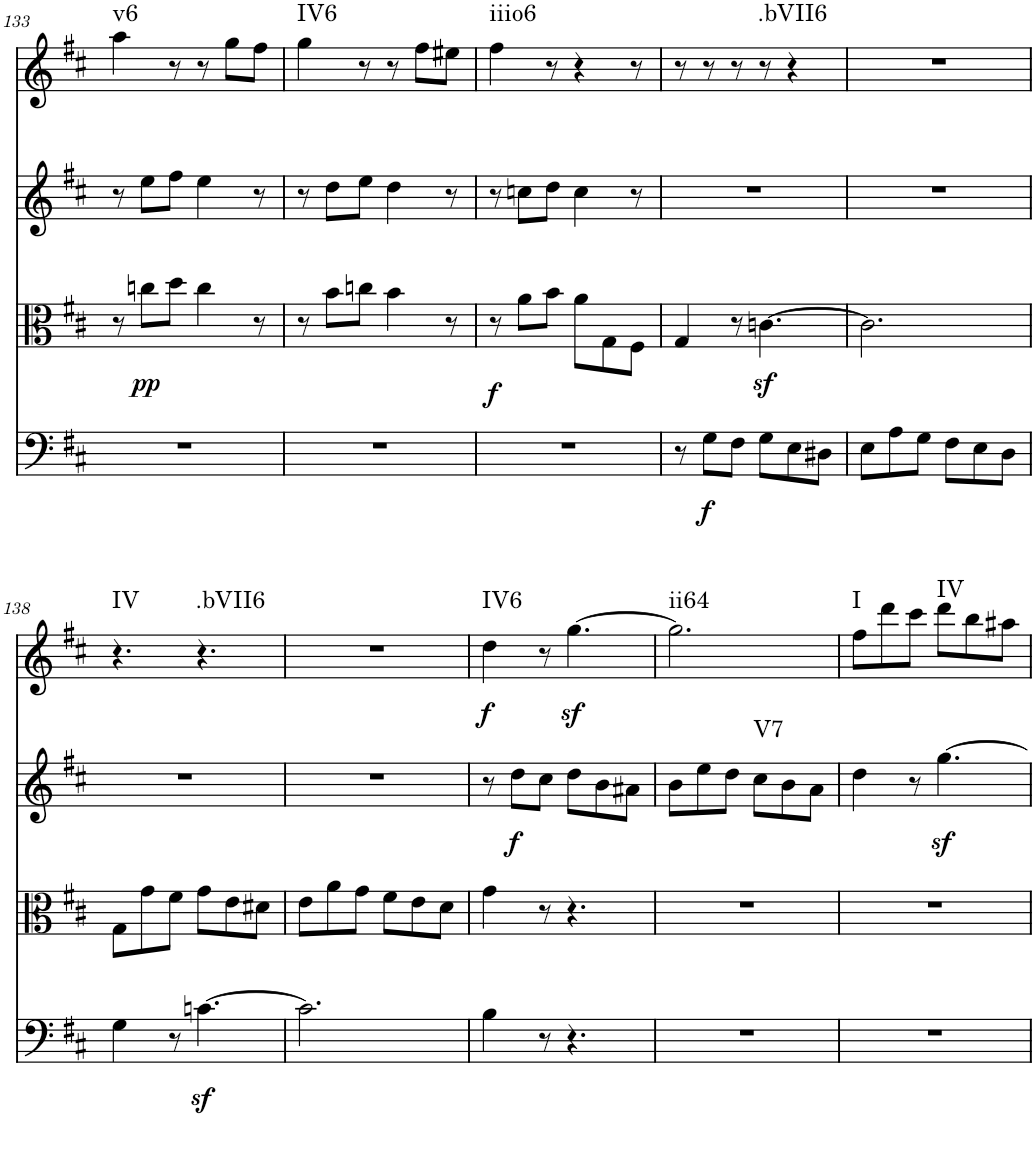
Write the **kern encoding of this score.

**kern	**dynam	**kern	**dynam	**kern	**dynam	**harte	**kern	**dynam	**harte
*part4	*part4	*part3	*part3	*part2	*part2	*part2	*part1	*part1	*part1
*staff4	*staff4	*staff3	*staff3	*staff2	*staff2	*	*staff1	*staff1	*
*I"Violoncello	*	*I"Viola	*	*I"Violin II	*	*	*I"Violin I	*	*
*I'Vc	*	*I'Vla	*	*I'Vln	*	*	*I'Vln	*	*
!!LO:PB:g=z
*clefF4	*	*clefC3	*	*clefG2	*	*	*clefG2	*	*
*k[f#c#]	*	*k[f#c#]	*	*k[f#c#]	*	*	*k[f#c#]	*	*
*M6/8	*	*M6/8	*	*M6/8	*	*	*M6/8	*	*
=133	=133	=133	=133	=133	=133	=133	=133	=133	=133
!	!	!	!	!	!	!	!	!	!LO:H:kt=v6
2.r	.	8r	.	8r	.	.	4aa\	.	N
!	!	!	!LO:DY:b	!	!	!	!	!	!
.	.	8ccn\L	pp	8ee\L	.	.	.	.	.
.	.	8dd\J	.	8ff#\J	.	.	8r	.	.
.	.	4cc\	.	4ee\	.	.	8r	.	.
.	.	.	.	.	.	.	8gg\L	.	.
.	.	8r	.	8r	.	.	8ff#\J	.	.
=134	=134	=134	=134	=134	=134	=134	=134	=134	=134
!	!	!	!	!	!	!	!	!	!LO:H:kt=IV6
2.r	.	8r	.	8r	.	.	4gg\	.	N
.	.	8b\L	.	8dd\L	.	.	.	.	.
.	.	8ccn\J	.	8ee\J	.	.	8r	.	.
.	.	4b\	.	4dd\	.	.	8r	.	.
.	.	.	.	.	.	.	8ff#\L	.	.
.	.	8r	.	8r	.	.	8ee#X\J	.	.
=135	=135	=135	=135	=135	=135	=135	=135	=135	=135
!	!LO:DY:a	!	!	!	!	!	!	!	!LO:H:kt=iiio6
2.r	f	8r	.	8r	.	.	4ff#\	.	N
.	.	8a\L	.	8ccn\L	.	.	.	.	.
.	.	8b\J	.	8dd\J	.	.	8r	.	.
.	.	8a\L	.	4cc\	.	.	4r	.	.
.	.	8G\	.	.	.	.	.	.	.
.	.	8F#\J	.	8r	.	.	8r	.	.
=136	=136	=136	=136	=136	=136	=136	=136	=136	=136
8r	.	4G/	.	2.r	.	.	8r	.	.
!	!LO:DY:b	!	!	!	!	!	!	!	!
8G\L	f	.	.	.	.	.	8r	.	.
8F#\J	.	8r	.	.	.	.	8r	.	.
!	!	!	!	!	!	!	!	!	!LO:H:kt=.bVII6
8G\L	.	[4.cnz<\	.	.	.	.	8r	.	N
8E\	.	.	.	.	.	.	4r	.	.
8D#X\J	.	.	.	.	.	.	.	.	.
=137	=137	=137	=137	=137	=137	=137	=137	=137	=137
8E\L	.	2.c\]	.	2.r	.	.	2.r	.	.
8A\	.	.	.	.	.	.	.	.	.
8G\J	.	.	.	.	.	.	.	.	.
8F#\L	.	.	.	.	.	.	.	.	.
8E\	.	.	.	.	.	.	.	.	.
8D\J	.	.	.	.	.	.	.	.	.
!!LO:LB:g=z
=138	=138	=138	=138	=138	=138	=138	=138	=138	=138
!	!	!	!	!	!	!	!	!	!LO:H:kt=IV
4G\	.	8G\L	.	2.r	.	.	4.r	.	N
.	.	8g\	.	.	.	.	.	.	.
8r	.	8f#\J	.	.	.	.	.	.	.
!	!	!	!	!	!	!	!	!	!LO:H:kt=.bVII6
[4.cnz<\	.	8g\L	.	.	.	.	4.r	.	N
.	.	8e\	.	.	.	.	.	.	.
.	.	8d#X\J	.	.	.	.	.	.	.
=139	=139	=139	=139	=139	=139	=139	=139	=139	=139
2.c\]	.	8e\L	.	2.r	.	.	2.r	.	.
.	.	8a\	.	.	.	.	.	.	.
.	.	8g\J	.	.	.	.	.	.	.
.	.	8f#\L	.	.	.	.	.	.	.
.	.	8e\	.	.	.	.	.	.	.
.	.	8d\J	.	.	.	.	.	.	.
=140	=140	=140	=140	=140	=140	=140	=140	=140	=140
!	!	!	!	!	!	!	!	!LO:DY:b	!LO:H:kt=IV6
4B\	.	4g\	.	8r	.	.	4dd\	f	N
!	!	!	!	!	!LO:DY:b	!	!	!	!
.	.	.	.	8dd\L	f	.	.	.	.
8r	.	8r	.	8cc#\J	.	.	8r	.	.
4.r	.	4.r	.	8dd\L	.	.	[4.ggz<\	.	.
.	.	.	.	8b\	.	.	.	.	.
.	.	.	.	8a#X\J	.	.	.	.	.
=141	=141	=141	=141	=141	=141	=141	=141	=141	=141
!	!	!	!	!	!	!	!	!	!LO:H:kt=ii64
2.r	.	2.r	.	8b\L	.	.	2.gg\]	.	N
.	.	.	.	8ee\	.	.	.	.	.
.	.	.	.	8dd\J	.	.	.	.	.
!	!	!	!	!	!	!LO:H:kt=V7	!	!	!
.	.	.	.	8cc#\L	.	N	.	.	.
.	.	.	.	8b\	.	.	.	.	.
.	.	.	.	8a\J	.	.	.	.	.
=142	=142	=142	=142	=142	=142	=142	=142	=142	=142
!	!	!	!	!	!	!	!	!	!LO:H:kt=I
2.r	.	2.r	.	4dd\	.	.	8ff#\L	.	N
.	.	.	.	.	.	.	8ddd\	.	.
.	.	.	.	8r	.	.	8ccc#\J	.	.
!	!	!	!	!	!	!	!	!	!LO:H:kt=IV
.	.	.	.	[4.ggz<\	.	.	8ddd\L	.	N
.	.	.	.	.	.	.	8bb\	.	.
.	.	.	.	.	.	.	8aa#X\J	.	.
=	=	=	=	=	=	=	=	=	=
*-	*-	*-	*-	*-	*-	*-	*-	*-	*-
